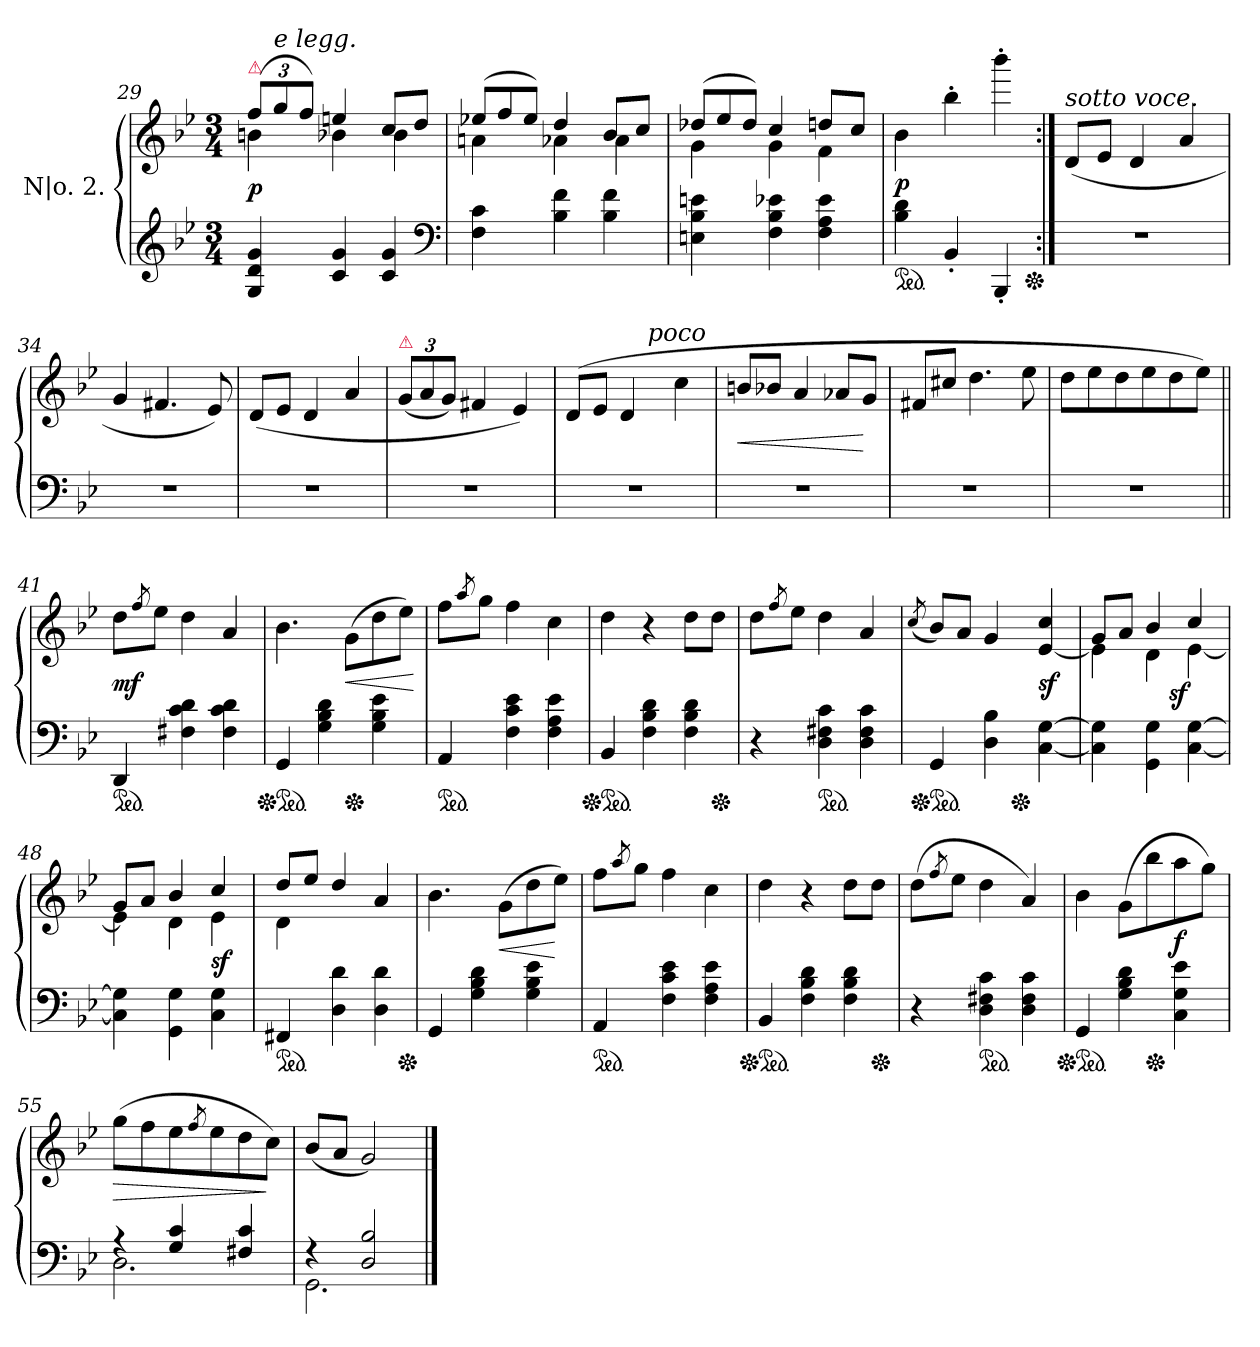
**kern	**kern	**dynam
*part1	*part1	*part1
*staff2	*staff1	*staff1/2
*I"N|o. 2.	*	*
*clefG2	*clefG2	*
*k[b-e-]	*k[b-e-]	*
*M3/4	*M3/4	*
=29	=29	=29
*	*^	*
!	!LO:TX:a:color=crimson:t=⚠	!	!
4G 4d 4g	(>12ffL	4bn	p
!	!LO:TX:a:i:t=e legg.	!	!
.	12gg	.	.
.	12ffJ)	.	.
4c 4g	4een	4b-X	.
4c 4g	8ccL	4b-	.
.	8ddJ	.	.
*clefF4	*	*	*
=30	=30	=30	=30
*	*Xtuplet	*	*
4F 4c	(>12ee-XL	4an	.
.	12ff	.	.
.	12ee-J)	.	.
4B- 4f	4dd	4a-X	.
4B- 4f	8b-L	4a-	.
.	8ccJ	.	.
=31	=31	=31	=31
4En 4B- 4en	(>12dd-XL	4g	.
.	12ee-	.	.
.	12dd-J)	.	.
4F 4B- 4e-X	4cc	4g	.
4F 4A 4e-	8ddnL	4f	.
.	8ccJ	.	.
*	*v	*v	*
=32	=32	=32
*ped	*	*
4B- 4d	4b-	p
4BB-'	4bb-'	.
4BBB-'	4bbb-'	.
*Xped	*	*
=33:|!	=33:|!	=33:|!
!	!LO:TX:a:i:t=sotto voce.	!
2.rF	(<8dL	.
.	8e-J	.
.	4d	.
.	4a	.
=34	=34	=34
2.rF	4g	.
.	4.f#X	.
.	8e-)	.
=35	=35	=35
2.rF	(<8dL	.
.	8e-J	.
.	4d	.
.	4a	.
=36	=36	=36
*	*tuplet	*
!	!LO:TX:a:color=crimson:t=⚠	!
2.rF	(<12gL	.
.	12a	.
.	12gJ)	.
.	4f#X	.
.	4e-)	.
=37	=37	=37
*	*^	*
2.rF	(>8dL	4.ryy	.
.	8e-J	.	.
.	4d	.	.
!	!	!LO:TX:a:i:t=poco	!
.	.	4.ryy	.
.	4cc	.	.
=38	=38	=38	=38
!	!LO:TX:a:color=crimson:t=⚠	!	!
*	*v	*v	*
2.rF	8bn/L	<
.	8b-XJ	.
.	4a	.
.	8a-XL	.
.	8gJ	[
=39	=39	=39
2.rF	8f#X/L	.
.	8cc#XJ	.
.	4.dd	.
.	8ee-	.
=40	=40	=40
2.rF	8ddL	.
.	8ee-	.
.	8dd	.
.	8ee-	.
.	8dd	.
.	8ee-J)	.
=41||	=41||	=41||
*ped	*	*
4DD	8ddL	mf
.	8qff/	.
.	8ee-J	.
4F#X 4c 4d	4dd	.
4F# 4c 4d	4a/	.
=42	=42	=42
*Xped	*	*
*ped	*	*
4GG	4.b-	.
4G 4B- 4d	.	.
*Xped	*	*
.	(>8gL	<
4G 4B- 4e-	8dd	.
.	8ee-J)	.
.	.	[
=43	=43	=43
*ped	*	*
4AA	8ffL	.
.	8qaa/	.
.	8ggJ	.
4F 4c 4e-	4ff	.
4F 4A 4e-	4cc	.
=44	=44	=44
*Xped	*	*
*ped	*	*
4BB-	4dd	.
4F 4B- 4d	4r	.
4F 4B- 4d	8ddL	.
*Xped	*	*
.	8ddJ	.
=45	=45	=45
4r	8ddL	.
.	8qff/	.
.	8ee-J	.
*ped	*	*
4D 4F#X 4c	4dd	.
4D 4F# 4c	4a/	.
=46	=46	=46
.	(<8qcc/	.
*	*^	*
*Xped	*	*	*
*ped	*	*	*
4GG	8b-L)	4.ryy	.
.	8aJ	.	.
4D 4B-	4g	.	.
*Xped	*	*	*
.	.	4.ryy	.
[4C [4G	[4e- 4cc	.	sf
=47	=47	=47	=47
4C] 4G]	8gL	4e-]	.
.	8aJ	.	.
4GG\ 4G\	4b-	4d	.
!	!	!	!LO:DY:rj
[4C [4G	4cc	[4e-	sf
=48	=48	=48	=48
4C] 4G]	8gL	4e-]	.
.	8aJ	.	.
4GG\ 4G\	4b-	4d	.
4C 4G	4cc	4e-	sf
=49	=49	=49	=49
*ped	*	*	*
4FF#X	8ddL	4d	.
.	8ee-J	.	.
4D 4d	4dd/	4reyy	.
4D 4d	4a/	4rcyy	.
*Xped	*	*	*
*	*v	*v	*
=50	=50	=50
4GG	4.b-	.
4G 4B- 4d	.	.
.	(>8gL	<
4G 4B- 4e-	8dd	.
.	8ee-J)	[
=51	=51	=51
*ped	*	*
4AA	8ffL	.
.	8qaa/	.
.	8ggJ	.
4F 4c 4e-	4ff	.
4F 4A 4e-	4cc	.
=52	=52	=52
*Xped	*	*
*ped	*	*
4BB-	4dd	.
4F 4B- 4d	4r	.
4F 4B- 4d	8ddL	.
*Xped	*	*
.	8ddJ	.
=53	=53	=53
4r	(>8ddL	.
.	8qff/	.
.	8ee-J	.
*ped	*	*
4D 4F#X 4c	4dd	.
4D 4F# 4c	4a)	.
=54	=54	=54
*Xped	*	*
*ped	*	*
4GG	4b-	.
4G 4B- 4d	(>8gL	.
*Xped	*	*
.	8bb-	.
4C 4G 4e-	8aa	f
.	8ggJ)	.
=55	=55	=55
*^	*	*
4rA	2.D	(>8ggL	>
.	.	8ff	.
4G 4c	.	8ee-	.
.	.	8qff/	.
.	.	8ee-	.
4F#X 4c	.	8dd	.
.	.	8ccJ)	]
=56	=56	=56	=56
4rF	2.GG	(<8b-L	.
.	.	8aJ	.
2D 2B-	.	2g)	.
*v	*v	*	*
==	==	==
*-	*-	*-
